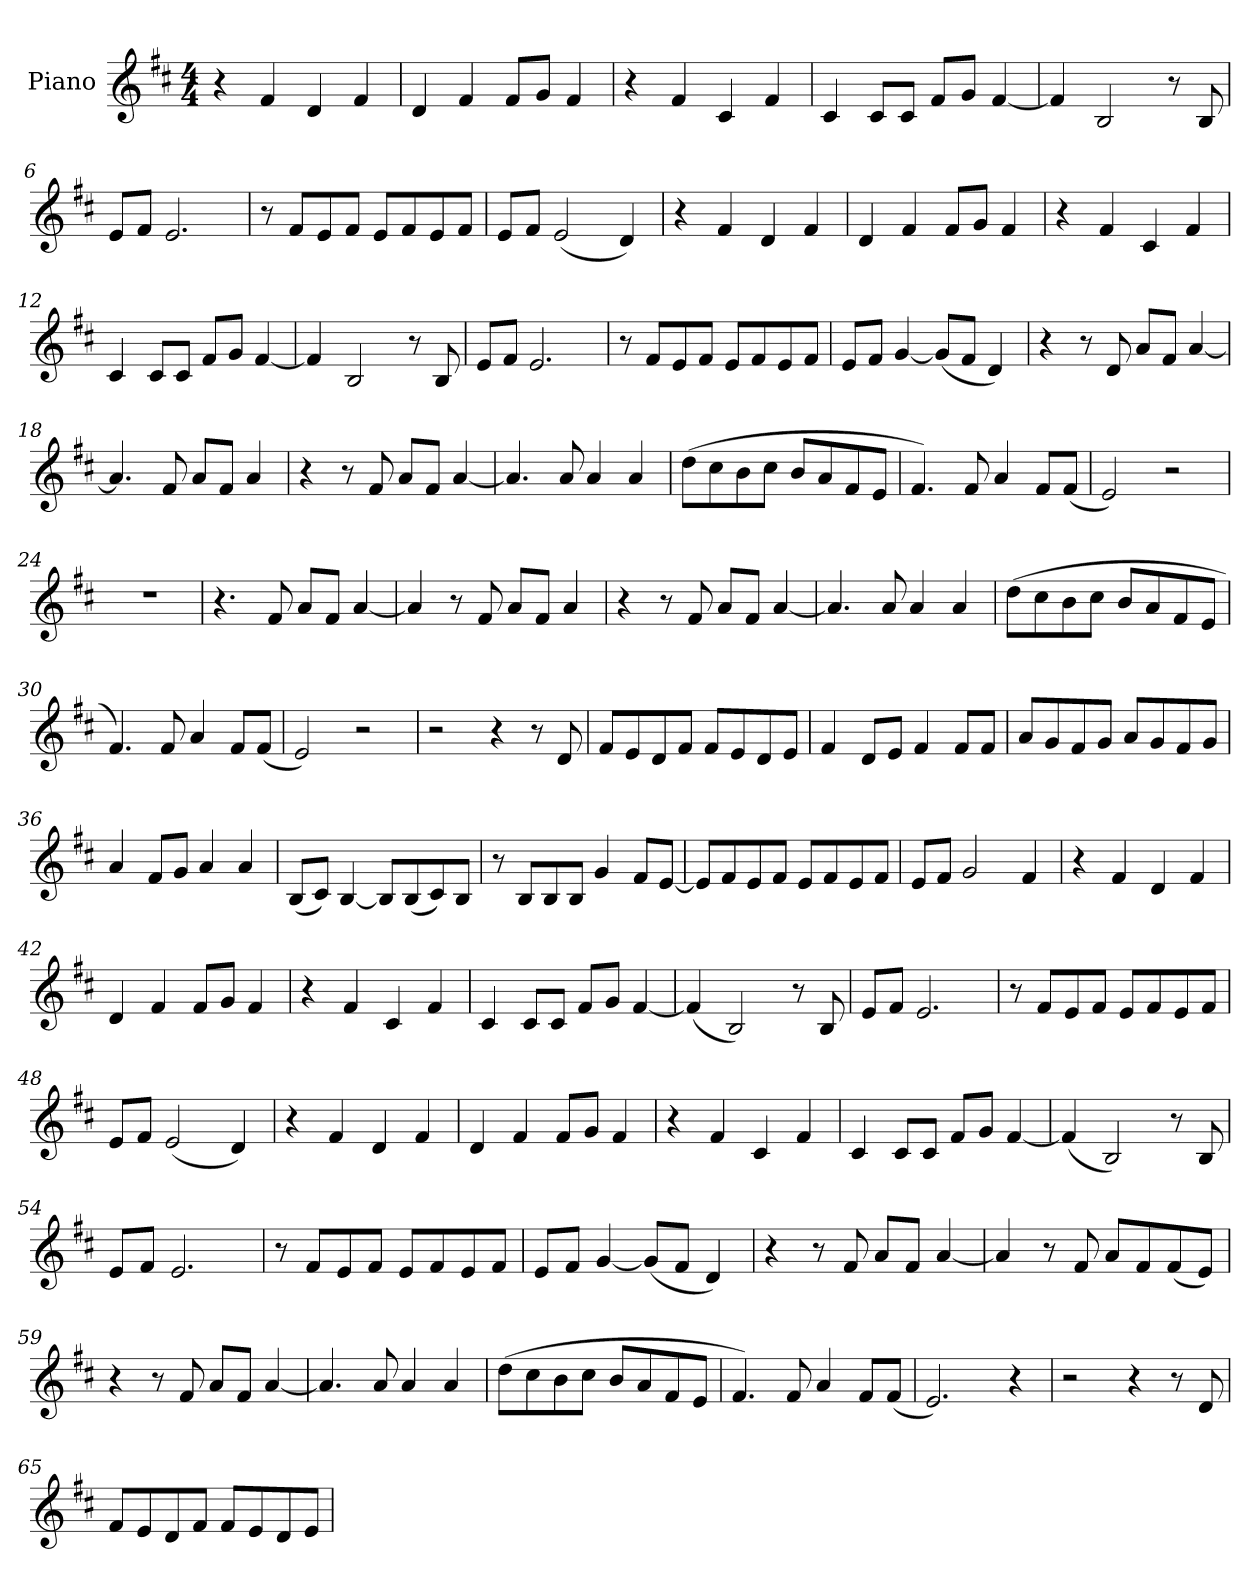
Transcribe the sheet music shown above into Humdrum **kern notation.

**kern
*part1
*staff1
*I"Piano
*I'Pno.
*clefG2
*k[f#c#]
*M4/4
*MM125
=1
4r
4f#
4d
4f#
=2
4d
4f#
8f#L
8gJ
4f#
=3
4r
4f#
4c#
4f#
=4
4c#
8c#L
8c#J
8f#L
8gJ
[4f#
=5
4f#]
2B
8r
8B
=6
8eL
8f#J
2.e
=7
8r
8f#L
8e
8f#J
8eL
8f#
8e
8f#J
=8
8eL
8f#J
(<2e
4d)
=9
4r
4f#
4d
4f#
=10
4d
4f#
8f#L
8gJ
4f#
=11
4r
4f#
4c#
4f#
=12
4c#
8c#L
8c#J
8f#L
8gJ
[4f#
=13
4f#]
2B
8r
8B
=14
8eL
8f#J
2.e
=15
8r
8f#L
8e
8f#J
8eL
8f#
8e
8f#J
=16
8eL
8f#J
[4g
(<8gL]
8f#J
4d)
=17
4r
8r
8d
8aL
8f#J
[4a
=18
4.a]
8f#
8aL
8f#J
4a
=19
4r
8r
8f#
8aL
8f#J
[4a
=20
4.a]
8a
4a
4a
=21
(>8ddL
8cc#
8b
8cc#J
8bL
8a
8f#
8eJ
=22
4.f#)
8f#
4a
8f#L
(<8f#J
=23
2e)
2r
=24
1r
=25
4.r
8f#
8aL
8f#J
[4a
=26
4a]
8r
8f#
8aL
8f#J
4a
=27
4r
8r
8f#
8aL
8f#J
[4a
=28
4.a]
8a
4a
4a
=29
(>8ddL
8cc#
8b
8cc#J
8bL
8a
8f#
8eJ
=30
4.f#)
8f#
4a
8f#L
(<8f#J
=31
2e)
2r
=32
2r
4r
8r
8d
=33
8f#L
8e
8d
8f#J
8f#L
8e
8d
8eJ
=34
4f#
8dL
8eJ
4f#
8f#L
8f#J
=35
8aL
8g
8f#
8gJ
8aL
8g
8f#
8gJ
=36
4a
8f#L
8gJ
4a
4a
=37
(<8BL
8c#J)
[4B
8BL]
(<8B
8c#)
8BJ
=38
8r
8BL
8B
8BJ
4g
8f#L
[8eJ
=39
8eL]
8f#
8e
8f#J
8eL
8f#
8e
8f#J
=40
8eL
8f#J
2g
4f#
=41
4r
4f#
4d
4f#
=42
4d
4f#
8f#L
8gJ
4f#
=43
4r
4f#
4c#
4f#
=44
4c#
8c#L
8c#J
8f#L
8gJ
[4f#
=45
(<4f#]
2B)
8r
8B
=46
8eL
8f#J
2.e
=47
8r
8f#L
8e
8f#J
8eL
8f#
8e
8f#J
=48
8eL
8f#J
(<2e
4d)
=49
4r
4f#
4d
4f#
=50
4d
4f#
8f#L
8gJ
4f#
=51
4r
4f#
4c#
4f#
=52
4c#
8c#L
8c#J
8f#L
8gJ
[4f#
=53
(<4f#]
2B)
8r
8B
=54
8eL
8f#J
2.e
=55
8r
8f#L
8e
8f#J
8eL
8f#
8e
8f#J
=56
8eL
8f#J
[4g
(<8gL]
8f#J
4d)
=57
4r
8r
8f#
8aL
8f#J
[4a
=58
4a]
8r
8f#
8aL
8f#
(<8f#
8eJ)
=59
4r
8r
8f#
8aL
8f#J
[4a
=60
4.a]
8a
4a
4a
=61
(>8ddL
8cc#
8b
8cc#J
8bL
8a
8f#
8eJ
=62
4.f#)
8f#
4a
8f#L
(<8f#J
=63
2.e)
4r
=64
2r
4r
8r
8d
=65
8f#L
8e
8d
8f#J
8f#L
8e
8d
8eJ
=
*-
